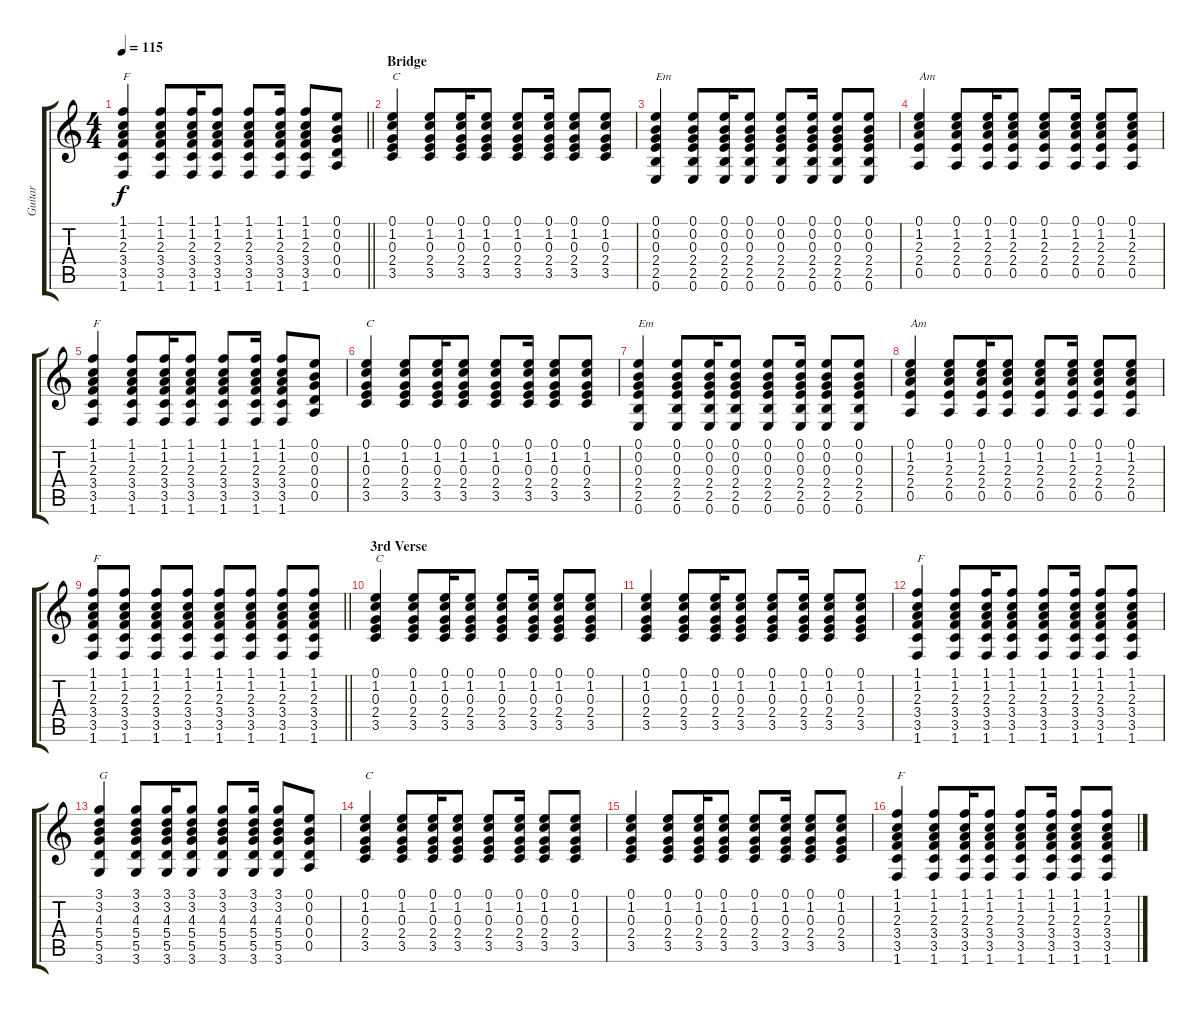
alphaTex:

\track ("Guitar" "Guitar") {instrument acousticguitarsteel}
\staff {score tabs}
\tuning (E4 B3 G3 D3 A2 E2) {hide}
\ts (4 4)
\tempo 115
\clef g2
\barLineRight lightlight
\ks c
(1.1 1.2 2.3 3.4 3.5 1.6).4{txt "F" dy f} (1.1 1.2 2.3 3.4 3.5 1.6).8 (1.1 1.2 2.3 3.4 3.5 1.6).16 (1.1 1.2 2.3 3.4 3.5 1.6).8 (1.1 1.2 2.3 3.4 3.5 1.6).8 (1.1 1.2 2.3 3.4 3.5 1.6).16 (1.1 1.2 2.3 3.4 3.5 1.6).8 (0.1 0.2 0.3 0.4 0.5).8 |
\section ("" "Bridge")
(0.1 1.2 0.3 2.4 3.5).4{txt "C"} (0.1 1.2 0.3 2.4 3.5).8 (0.1 1.2 0.3 2.4 3.5).16 (0.1 1.2 0.3 2.4 3.5).8 (0.1 1.2 0.3 2.4 3.5).8 (0.1 1.2 0.3 2.4 3.5).16 (0.1 1.2 0.3 2.4 3.5).8 (0.1 1.2 0.3 2.4 3.5).8 |
(0.1 0.2 0.3 2.4 2.5 0.6).4{txt "Em"} (0.1 0.2 0.3 2.4 2.5 0.6).8 (0.1 0.2 0.3 2.4 2.5 0.6).16 (0.1 0.2 0.3 2.4 2.5 0.6).8 (0.1 0.2 0.3 2.4 2.5 0.6).8 (0.1 0.2 0.3 2.4 2.5 0.6).16 (0.1 0.2 0.3 2.4 2.5 0.6).8 (0.1 0.2 0.3 2.4 2.5 0.6).8 |
(0.1 1.2 2.3 2.4 0.5).4{txt "Am"} (0.1 1.2 2.3 2.4 0.5).8 (0.1 1.2 2.3 2.4 0.5).16 (0.1 1.2 2.3 2.4 0.5).8 (0.1 1.2 2.3 2.4 0.5).8 (0.1 1.2 2.3 2.4 0.5).16 (0.1 1.2 2.3 2.4 0.5).8 (0.1 1.2 2.3 2.4 0.5).8 |
(1.1 1.2 2.3 3.4 3.5 1.6).4{txt "F"} (1.1 1.2 2.3 3.4 3.5 1.6).8 (1.1 1.2 2.3 3.4 3.5 1.6).16 (1.1 1.2 2.3 3.4 3.5 1.6).8 (1.1 1.2 2.3 3.4 3.5 1.6).8 (1.1 1.2 2.3 3.4 3.5 1.6).16 (1.1 1.2 2.3 3.4 3.5 1.6).8 (0.1 0.2 0.3 0.4 0.5).8 |
(0.1 1.2 0.3 2.4 3.5).4{txt "C"} (0.1 1.2 0.3 2.4 3.5).8 (0.1 1.2 0.3 2.4 3.5).16 (0.1 1.2 0.3 2.4 3.5).8 (0.1 1.2 0.3 2.4 3.5).8 (0.1 1.2 0.3 2.4 3.5).16 (0.1 1.2 0.3 2.4 3.5).8 (0.1 1.2 0.3 2.4 3.5).8 |
(0.1 0.2 0.3 2.4 2.5 0.6).4{txt "Em"} (0.1 0.2 0.3 2.4 2.5 0.6).8 (0.1 0.2 0.3 2.4 2.5 0.6).16 (0.1 0.2 0.3 2.4 2.5 0.6).8 (0.1 0.2 0.3 2.4 2.5 0.6).8 (0.1 0.2 0.3 2.4 2.5 0.6).16 (0.1 0.2 0.3 2.4 2.5 0.6).8 (0.1 0.2 0.3 2.4 2.5 0.6).8 |
(0.1 1.2 2.3 2.4 0.5).4{txt "Am"} (0.1 1.2 2.3 2.4 0.5).8 (0.1 1.2 2.3 2.4 0.5).16 (0.1 1.2 2.3 2.4 0.5).8 (0.1 1.2 2.3 2.4 0.5).8 (0.1 1.2 2.3 2.4 0.5).16 (0.1 1.2 2.3 2.4 0.5).8 (0.1 1.2 2.3 2.4 0.5).8 |
\barLineRight lightlight
(1.1 1.2 2.3 3.4 3.5 1.6).8{txt "F"} (1.1 1.2 2.3 3.4 3.5 1.6).8 (1.1 1.2 2.3 3.4 3.5 1.6).8 (1.1 1.2 2.3 3.4 3.5 1.6).8 (1.1 1.2 2.3 3.4 3.5 1.6).8 (1.1 1.2 2.3 3.4 3.5 1.6).8 (1.1 1.2 2.3 3.4 3.5 1.6).8 (1.1 1.2 2.3 3.4 3.5 1.6).8 |
\section ("" "3rd Verse")
(0.1 1.2 0.3 2.4 3.5).4{txt "C"} (0.1 1.2 0.3 2.4 3.5).8 (0.1 1.2 0.3 2.4 3.5).16 (0.1 1.2 0.3 2.4 3.5).8 (0.1 1.2 0.3 2.4 3.5).8 (0.1 1.2 0.3 2.4 3.5).16 (0.1 1.2 0.3 2.4 3.5).8 (0.1 1.2 0.3 2.4 3.5).8 |
(0.1 1.2 0.3 2.4 3.5).4 (0.1 1.2 0.3 2.4 3.5).8 (0.1 1.2 0.3 2.4 3.5).16 (0.1 1.2 0.3 2.4 3.5).8 (0.1 1.2 0.3 2.4 3.5).8 (0.1 1.2 0.3 2.4 3.5).16 (0.1 1.2 0.3 2.4 3.5).8 (0.1 1.2 0.3 2.4 3.5).8 |
(1.1 1.2 2.3 3.4 3.5 1.6).4{txt "F"} (1.1 1.2 2.3 3.4 3.5 1.6).8 (1.1 1.2 2.3 3.4 3.5 1.6).16 (1.1 1.2 2.3 3.4 3.5 1.6).8 (1.1 1.2 2.3 3.4 3.5 1.6).8 (1.1 1.2 2.3 3.4 3.5 1.6).16 (1.1 1.2 2.3 3.4 3.5 1.6).8 (1.1 1.2 2.3 3.4 3.5 1.6).8 |
(3.1 3.2 4.3 5.4 5.5 3.6).4{txt "G"} (3.1 3.2 4.3 5.4 5.5 3.6).8 (3.1 3.2 4.3 5.4 5.5 3.6).16 (3.1 3.2 4.3 5.4 5.5 3.6).8 (3.1 3.2 4.3 5.4 5.5 3.6).8 (3.1 3.2 4.3 5.4 5.5 3.6).16 (3.1 3.2 4.3 5.4 5.5 3.6).8 (0.1 0.2 0.3 0.4 0.5).8 |
(0.1 1.2 0.3 2.4 3.5).4{txt "C"} (0.1 1.2 0.3 2.4 3.5).8 (0.1 1.2 0.3 2.4 3.5).16 (0.1 1.2 0.3 2.4 3.5).8 (0.1 1.2 0.3 2.4 3.5).8 (0.1 1.2 0.3 2.4 3.5).16 (0.1 1.2 0.3 2.4 3.5).8 (0.1 1.2 0.3 2.4 3.5).8 |
(0.1 1.2 0.3 2.4 3.5).4 (0.1 1.2 0.3 2.4 3.5).8 (0.1 1.2 0.3 2.4 3.5).16 (0.1 1.2 0.3 2.4 3.5).8 (0.1 1.2 0.3 2.4 3.5).8 (0.1 1.2 0.3 2.4 3.5).16 (0.1 1.2 0.3 2.4 3.5).8 (0.1 1.2 0.3 2.4 3.5).8 |
(1.1 1.2 2.3 3.4 3.5 1.6).4{txt "F"} (1.1 1.2 2.3 3.4 3.5 1.6).8 (1.1 1.2 2.3 3.4 3.5 1.6).16 (1.1 1.2 2.3 3.4 3.5 1.6).8 (1.1 1.2 2.3 3.4 3.5 1.6).8 (1.1 1.2 2.3 3.4 3.5 1.6).16 (1.1 1.2 2.3 3.4 3.5 1.6).8 (1.1 1.2 2.3 3.4 3.5 1.6).8
